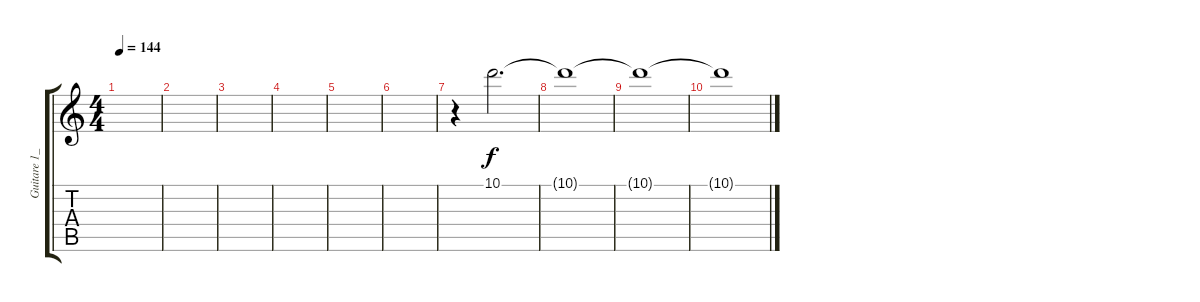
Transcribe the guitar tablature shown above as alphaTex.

\track ("Guitare 1_1" "Guitare 1_") {instrument distortionguitar}
\staff {score tabs}
\tuning (E4 B3 G3 D3 A2 E2) {hide}
\ts (4 4)
\tempo 144
\clef g2
\ks c
|
|
|
|
|
|
r.4{volume 0} 10.1.2{d} |
10.1{t}.1 |
10.1{t}.1 |
10.1{t}.1
